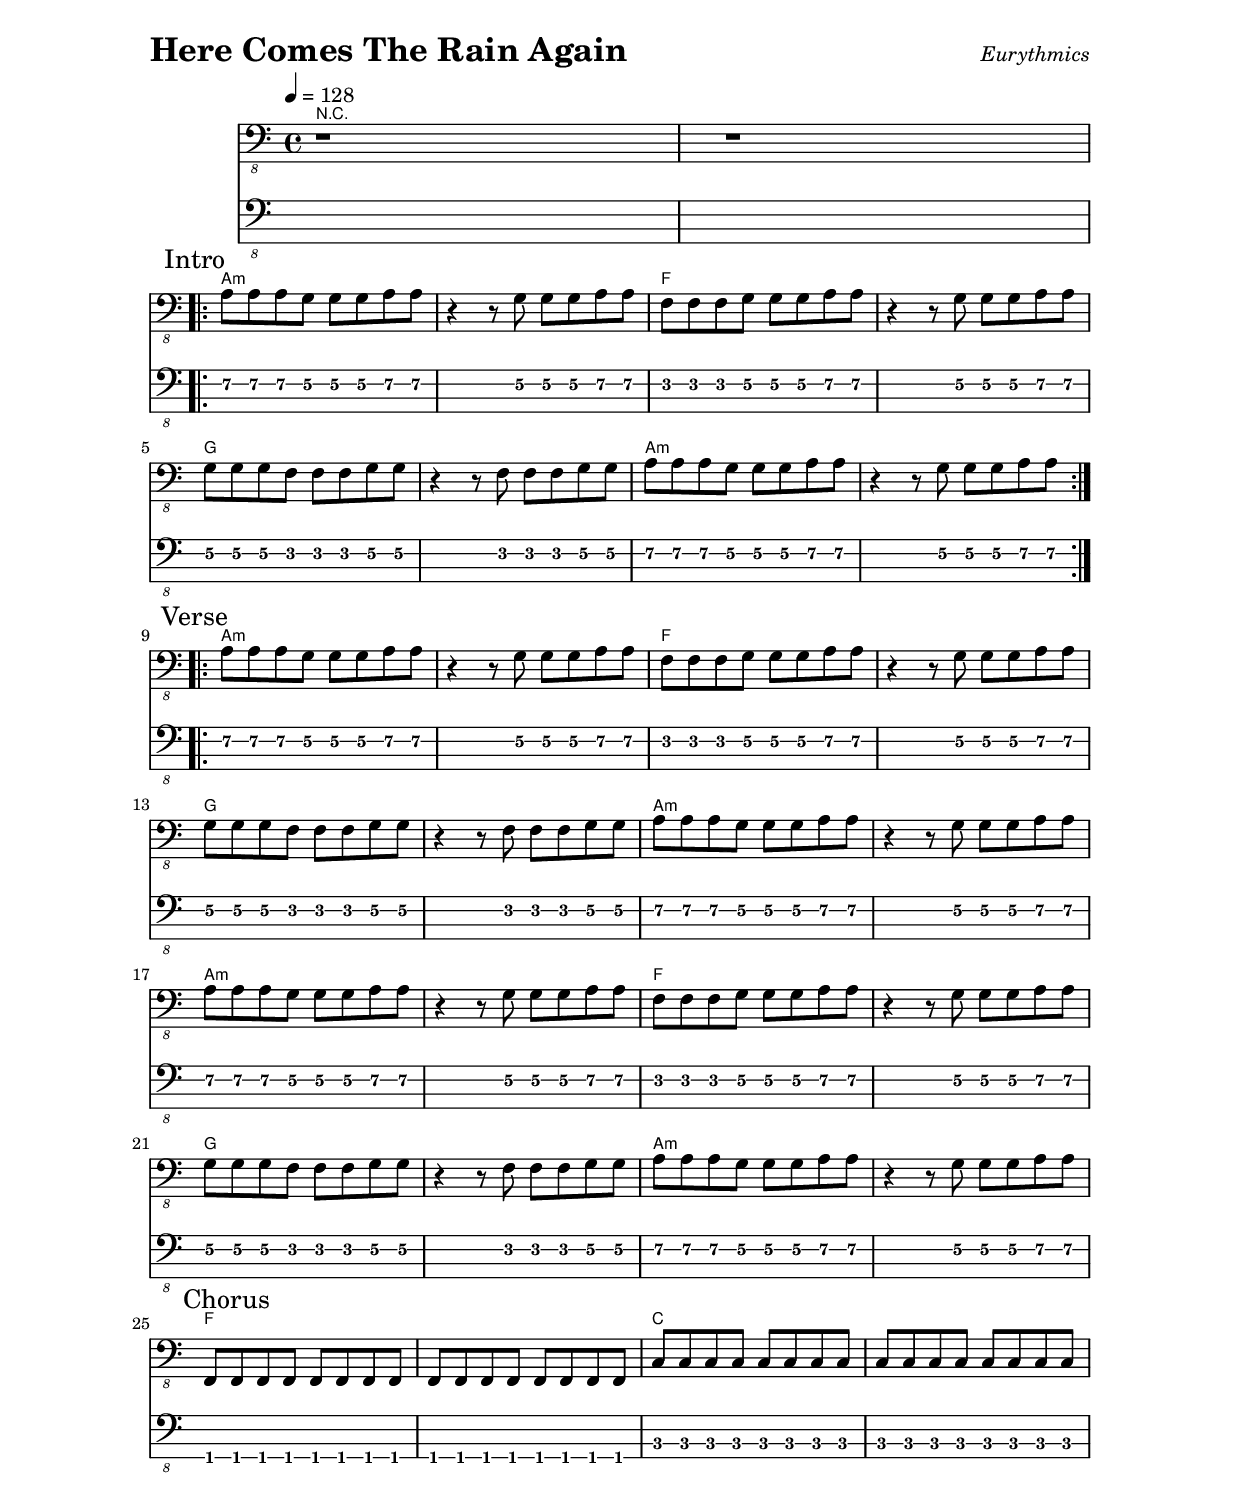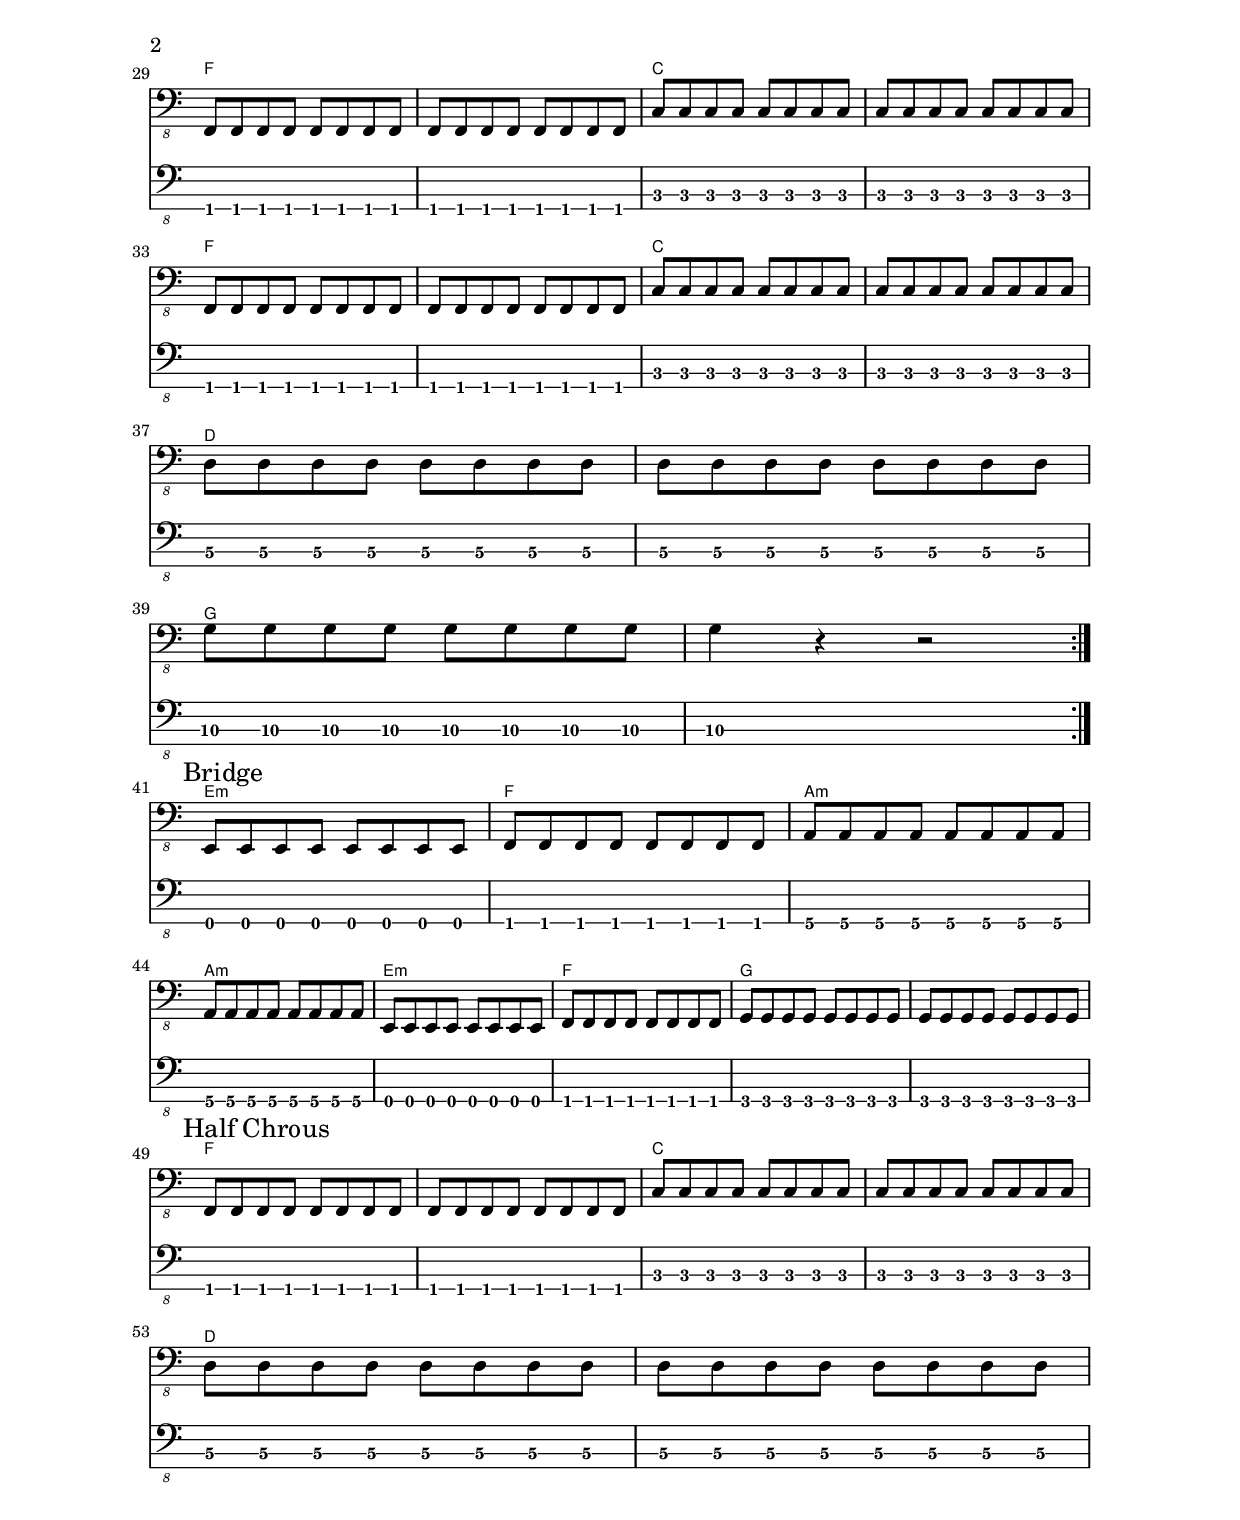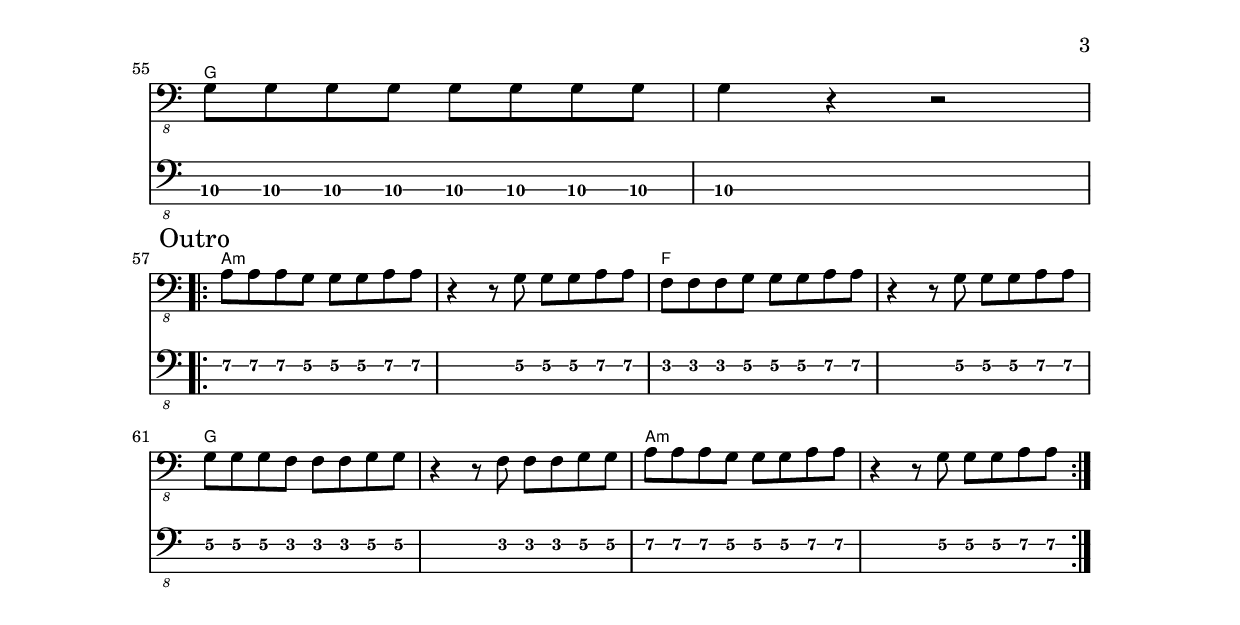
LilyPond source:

% LilyBin

\version "2.18.0"
\include "english.ly"
DSfine = {
  \once \override Score.RehearsalMark #'break-visibility = #'#(#t #t #f)
  \mark \markup { \small "D.S. al fine" }
}

DS = {
  \once \override Score.RehearsalMark #'break-visibility = #'#(#t #t #f)
  \mark \markup { \small "D.S." }
}

DCfine = {
  \once \override Score.RehearsalMark #'break-visibility = #'#(#t #t #f)
  \mark \markup { \small "D.C. al fine" }
}

DCcoda = {
  \once \override Score.RehearsalMark #'break-visibility = #'#(#t #t #f)
  \mark \markup { \small "D.C. al coda" }
}

DScoda = {
  \once \override Score.RehearsalMark #'break-visibility = #'#(#t #t #f)
  \mark \markup { \small "D.S. al coda" }
}

Fine = {
  \once \override Score.RehearsalMark #'break-visibility = #'#(#t #t #f)
  \mark \markup { \small \italic "fine" }
}

GotoCoda = {
  \once \override Score.RehearsalMark #'break-visibility = #'#(#t #t #f)
  \mark \markup { "To Coda" \musicglyph #"scripts.coda" }
}

Coda = {
  \once \override Score.RehearsalMark #'break-visibility = #'#(#f #t #t)
  \mark \markup { \musicglyph #"scripts.coda" "Coda" }
}

Segno = {
  \once \override Score.RehearsalMark #'break-visibility = #'#(#f #t #t)
  \mark \markup { \small \musicglyph #"scripts.segno" }
}
	


\header {
  piece = \markup { \fontsize #4 \bold "Here Comes The Rain Again" }
  opus = \markup { \italic "Eurythmics" }
}

\paper { 
  left-margin = 1 \in	
  right-margin = 1 \in
  top-margin = 1.0 \in
  bottom-margin = 1.0 \in
}

#(set-global-staff-size 18)
		
cbreak = { 
  \break
} 
sbreak = { \break }


global = {
  \time 4/4
  \tempo 4 = 128
  \override Glissando.style = #'zigzag
}

my_notes = \relative c, {
  \clef "bass_8"
  \key c \major

  r1 | r1 |
  \sbreak
  
  \set Score.currentBarNumber = #1
  
  \repeat volta 2 {
    \mark \markup { "Intro" }
    a'8\2 a\2 a\2 g\2 g\2 g\2 a\2 a\2 | r4 r8 g8\2 g\2 g\2 a\2 a\2 | f8\2 f\2 f\2 g\2 g\2 g\2 a\2 a\2 | r4 r8 g8\2 g\2 g\2 a\2 a\2 |
    \cbreak
    g8\2 g\2 g\2 f\2 f\2 f\2 g\2 g\2  | r4 r8 f8\2 f\2 f\2 g\2 g\2 | a8\2 a\2 a\2 g\2 g\2 g\2 a\2 a\2 | r4 r8 g8\2 g\2 g\2 a\2 a\2 |
  }
  \repeat volta 2 {
    \mark \markup { "Verse" }
    a8\2 a\2 a\2 g\2 g\2 g\2 a\2 a\2 | r4 r8 g8\2 g\2 g\2 a\2 a\2 | f8\2 f\2 f\2 g\2 g\2 g\2 a\2 a\2 | r4 r8 g8\2 g\2 g\2 a\2 a\2 |
    \cbreak
    g8\2 g\2 g\2 f\2 f\2 f\2 g\2 g\2  | r4 r8 f8\2 f\2 f\2 g\2 g\2 | a8\2 a\2 a\2 g\2 g\2 g\2 a\2 a\2 | r4 r8 g8\2 g\2 g\2 a\2 a\2 |

    a8\2 a\2 a\2 g\2 g\2 g\2 a\2 a\2 | r4 r8 g8\2 g\2 g\2 a\2 a\2 | f8\2 f\2 f\2 g\2 g\2 g\2 a\2 a\2 | r4 r8 g8\2 g\2 g\2 a\2 a\2 |
    \cbreak
    g8\2 g\2 g\2 f\2 f\2 f\2 g\2 g\2  | r4 r8 f8\2 f\2 f\2 g\2 g\2 | a8\2 a\2 a\2 g\2 g\2 g\2 a\2 a\2 | r4 r8 g8\2 g\2 g\2 a\2 a\2 |

    \sbreak
    \mark \markup { "Chorus" }
    f,8 f f f f f f f | f8 f f f f f f f | c'8 c c c c c c c | c8 c c c c c c c |
    \cbreak
    f,8 f f f f f f f | f8 f f f f f f f | c'8 c c c c c c c | c8 c c c c c c c |
    \cbreak
    f,8 f f f f f f f | f8 f f f f f f f | c'8 c c c c c c c | c8 c c c c c c c |
    \cbreak
    d8\3 d\3 d\3 d\3 d\3 d\3 d\3 d\3 | d8\3 d\3 d\3 d\3 d\3 d\3 d\3 d\3 | 
    \cbreak
    g8\3 g\3 g\3 g\3 g\3 g\3 g\3 g\3 | g4\3 r4 r2 | 
  }
  
  \sbreak
  \mark \markup { "Bridge" }
  e,8 e e e e e e e | f8 f f f f f f f | a8\4 a\4 a\4 a\4 a\4 a\4 a\4 a\4 | a8\4 a\4 a\4 a\4 a\4 a\4 a\4 a\4 |
  e8 e e e e e e e | f8 f f f f f f f | g8 g g g g g g g | g8 g g g g g g g |
  
  \sbreak
  \mark \markup { "Half Chrous" }
  f8 f f f f f f f | f8 f f f f f f f | c'8 c c c c c c c | c8 c c c c c c c |
  \cbreak
  d8\3 d\3 d\3 d\3 d\3 d\3 d\3 d\3 | d8\3 d\3 d\3 d\3 d\3 d\3 d\3 d\3 | 
  \cbreak
  g8\3 g\3 g\3 g\3 g\3 g\3 g\3 g\3 | g4\3 r4 r2 | 

  \sbreak
  \repeat volta 2 {
    \mark \markup { "Outro" }
    a8\2 a\2 a\2 g\2 g\2 g\2 a\2 a\2 | r4 r8 g8\2 g\2 g\2 a\2 a\2 | f8\2 f\2 f\2 g\2 g\2 g\2 a\2 a\2 | r4 r8 g8\2 g\2 g\2 a\2 a\2 |
    \cbreak
    g8\2 g\2 g\2 f\2 f\2 f\2 g\2 g\2  | r4 r8 f8\2 f\2 f\2 g\2 g\2 | a8\2 a\2 a\2 g\2 g\2 g\2 a\2 a\2 | r4 r8 g8\2 g\2 g\2 a\2 a\2 |
  }

}

my_chords = \chordmode {
  \set majorSevenSymbol = \markup { maj7 }

  r1 | s1 |
  \repeat volta 2 {
    a:min | a:min | f | f |
    g | g |
    a:min | a:min |
  }
  \repeat volta 2 {
    a:min | a:min | f | f |
    g | g |
    a:min | a:min |

    a:min | a:min | f | f |
    g | g |
    a:min | a:min |
    
    f | f | c | c |
    f | f | c | c |
    f | f | c | c |
    d | d | g | g 
  }
  e:min | f | a:min | a:min |
  e:min | f | g | g |
  f | f | c | c |
  d | d | g | g |
  \repeat volta 2 {
    a:min | a:min | f | f |
    g | g |
    a:min | a:min |
  }
  
}

ticktock = \drummode {
}


my_music = <<
  \new ChordNames {
    \set ChordNames.midiInstrument = "percussive organ"
    \set ChordNames.midiMaximumVolume = #0.4
    \set chordChanges = ##t
    \global
    \my_chords
  }
  \new Staff {
    \set Staff.midiInstrument = #"electric bass (finger)"
    \set Staff.midiMinimumVolume = #0.7
    \set Staff.midiMaximumVolume = #0.95
    \global
    \my_notes
  }
  \tag #'scoreOnly
  \new TabStaff
    \with { stringTunings = #bass-tuning } 
  { 
    %\set TabStaff.minimumFret = #3
    %\set TabStaff.restrainOpenStrings = ##t
    \global
    \my_notes
  }
  \tag #'midiOnly
  \new DrumStaff = TickTock <<
    \new DrumVoice = "ticktock" {
      \set DrumStaff.instrumentName = "TickTock"
      \set DrumStaff.midiMaximumVolume = #0.7
      \global
      \ticktock
    }
  >>
>>
  
\score {
  \removeWithTag #'midiOnly \my_music
  \layout {
    \context {
      \Score
        \override StringNumber #'stencil = ##f
        \override ChordName.font-size = -2
    }
  }
}

\score {
  \removeWithTag #'scoreOnly \unfoldRepeats \my_music
  \midi {}
}
